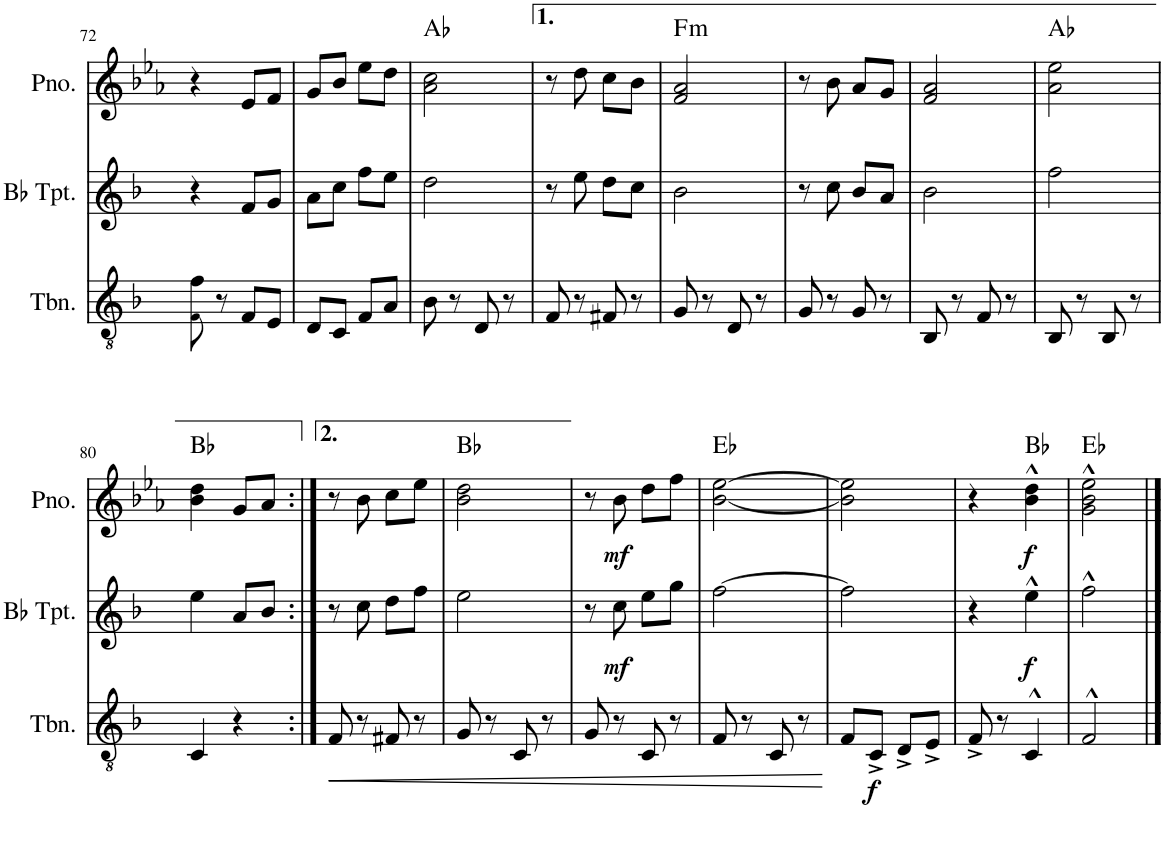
**kern	**dynam	**kern	**dynam	**kern	**dynam	**harte
*part3	*part3	*part2	*part2	*part1	*part1	*part1
*staff3	*staff3	*staff2	*staff2	*staff1	*staff1	*
*I"Trombone	*	*I"Bb Trumpet	*	*I"Piano	*	*
*I'Tbn.	*	*I'Bb Tpt.	*	*I'Pno.	*	*
!!LO:PB:g=z
*clefGv2	*	*clefG2	*	*clefG2	*	*
*Trd1c2	*	*Trd1c2	*	*	*	*
*k[b-]	*	*k[b-]	*	*k[b-e-a-]	*	*
*M2/4	*	*M2/4	*	*M2/4	*	*
=72	=72	=72	=72	=72	=72	=72
8F\ 8f\	.	4r	.	4r	.	.
8r	.	.	.	.	.	.
8F/L	.	8f/L	.	8e-/L	.	.
8E/J	.	8g/J	.	8f/J	.	.
=73	=73	=73	=73	=73	=73	=73
8D/L	.	8a\L	.	8g/L	.	.
8C/J	.	8cc\J	.	8b-/J	.	.
8F/L	.	8ff\L	.	8ee-\L	.	.
8A/J	.	8ee\J	.	8dd\J	.	.
=74	=74	=74	=74	=74	=74	=74
8B-\	.	2dd\	.	2a-\ 2cc\	.	Ab:maj
8r	.	.	.	.	.	.
8D/	.	.	.	.	.	.
8r	.	.	.	.	.	.
=75	=75	=75	=75	=75	=75	=75
8F/	.	8r	.	8r	.	.
8r	.	8ee\	.	8dd\	.	.
8F#X/	.	8dd\L	.	8cc\L	.	.
8r	.	8cc\J	.	8b-\J	.	.
=76	=76	=76	=76	=76	=76	=76
!	!	!	!	!	!	!LO:H:kt=m
8G/	.	2b-\	.	2f/ 2a-/	.	F:min
8r	.	.	.	.	.	.
8D/	.	.	.	.	.	.
8r	.	.	.	.	.	.
=77	=77	=77	=77	=77	=77	=77
8G/	.	8r	.	8r	.	.
8r	.	8cc\	.	8b-\	.	.
8G/	.	8b-/L	.	8a-/L	.	.
8r	.	8a/J	.	8g/J	.	.
=78	=78	=78	=78	=78	=78	=78
8BB-/	.	2b-\	.	2f/ 2a-/	.	.
8r	.	.	.	.	.	.
8F/	.	.	.	.	.	.
8r	.	.	.	.	.	.
=79	=79	=79	=79	=79	=79	=79
8BB-/	.	2ff\	.	2a-\ 2ee-\	.	Ab:maj
8r	.	.	.	.	.	.
8BB-/	.	.	.	.	.	.
8r	.	.	.	.	.	.
!!LO:LB:g=z
=80	=80	=80	=80	=80	=80	=80
4C/	.	4ee\	.	4b-\ 4dd\	.	Bb:maj
4r	.	8a/L	.	8g/L	.	.
.	.	8b-/J	.	8a-/J	.	.
=81:|!	=81:|!	=81:|!	=81:|!	=81:|!	=81:|!	=81:|!
!	!LO:HP:b	!	!	!	!	!
8F/	<	8r	.	8r	.	.
8r	.	8cc\	.	8b-\	.	.
8F#X/	.	8dd\L	.	8cc\L	.	.
8r	.	8ff\J	.	8ee-\J	.	.
=82	=82	=82	=82	=82	=82	=82
8G/	.	2ee\	.	2b-\ 2dd\	.	Bb:maj
8r	.	.	.	.	.	.
8C/	.	.	.	.	.	.
8r	.	.	.	.	.	.
=83	=83	=83	=83	=83	=83	=83
8G/	.	8r	.	8r	.	.
!	!	!	!LO:DY:b	!	!LO:DY:b	!
8r	.	8cc\	mf	8b-\	mf	.
8C/	.	8ee\L	.	8dd\L	.	.
8r	.	8gg\J	.	8ff\J	.	.
=84	=84	=84	=84	=84	=84	=84
8F/	.	[2ff\	.	[2b-\ [2ee-\	.	Eb:maj
8r	.	.	.	.	.	.
8C/	.	.	.	.	.	.
8r	.	.	.	.	.	.
.	[	.	.	.	.	.
=85	=85	=85	=85	=85	=85	=85
8F/L	.	2ff\]	.	2b-\] 2ee-\]	.	.
!	!LO:DY:b	!	!	!	!	!
8C^/J	f	.	.	.	.	.
8D^/L	.	.	.	.	.	.
8E^/J	.	.	.	.	.	.
=86	=86	=86	=86	=86	=86	=86
8F^/	.	4r	.	4r	.	.
8r	.	.	.	.	.	.
!	!	!	!LO:DY:b	!	!LO:DY:b	!
4C^^/	.	4ee^^\	f	4b-\^^ 4dd\^^	f	Bb:maj
=87	=87	=87	=87	=87	=87	=87
2F^^/	.	2ff^^\	.	2g\^^ 2b-\^^ 2ee-\^^	.	Eb:maj
==	==	==	==	==	==	==
*-	*-	*-	*-	*-	*-	*-
